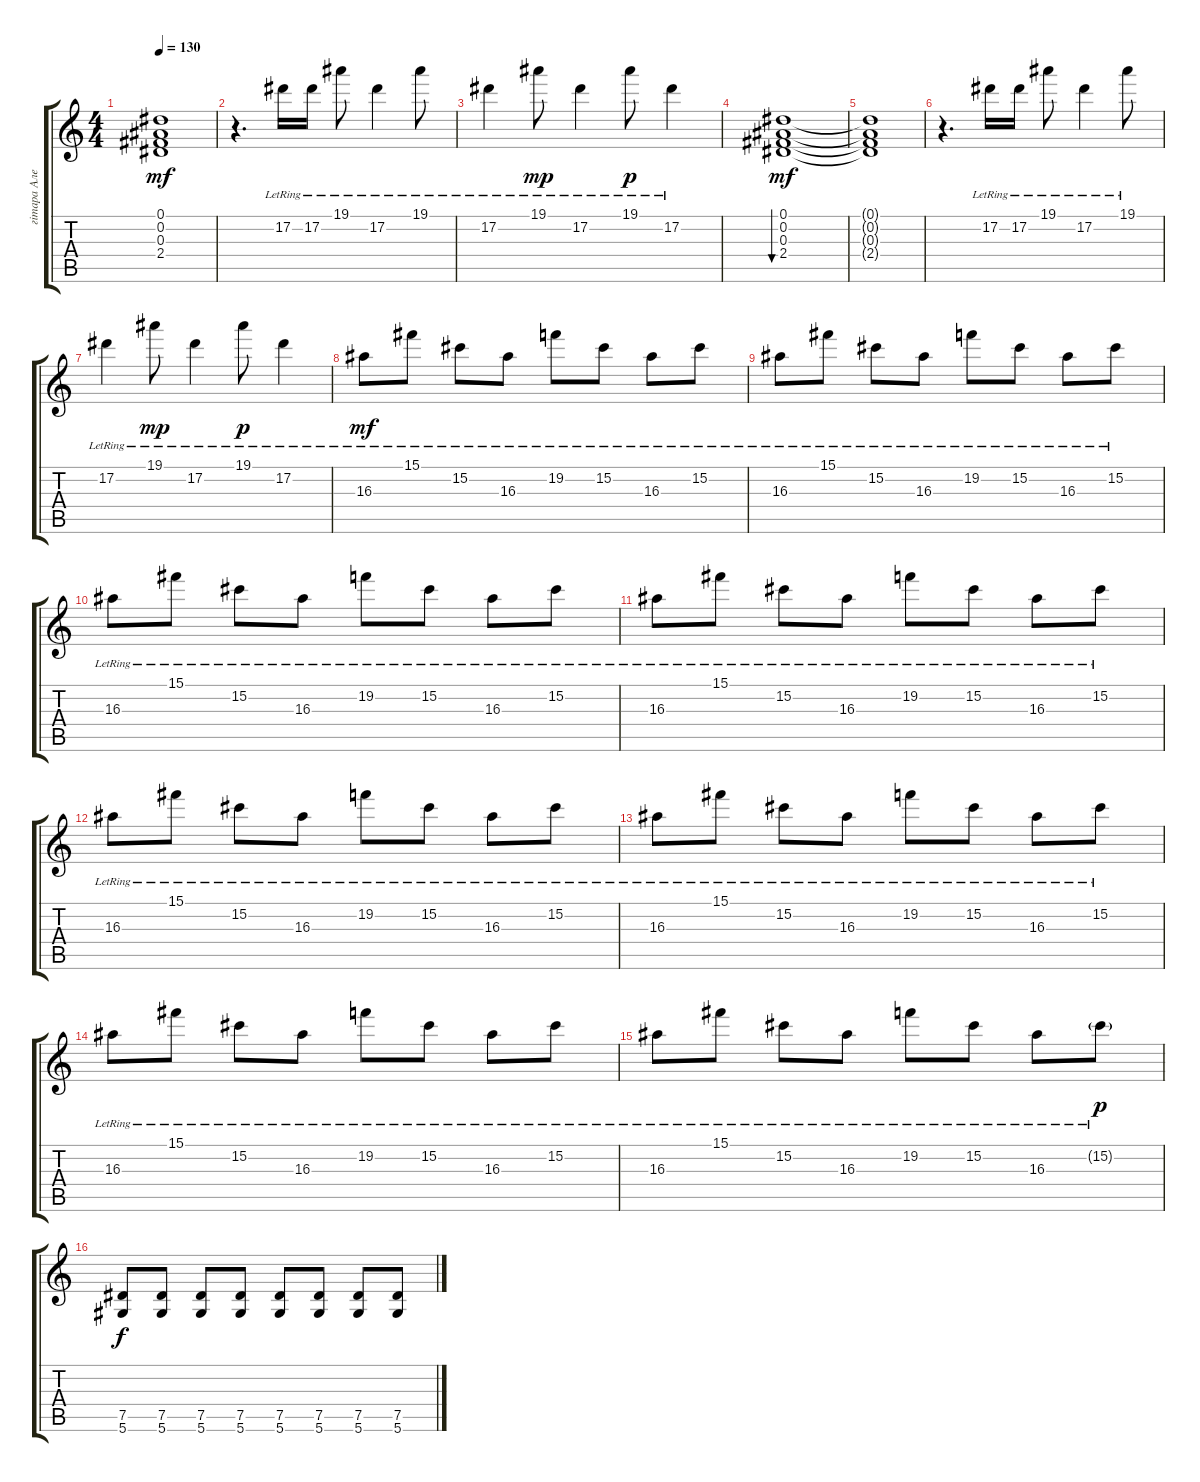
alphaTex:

\track ("гiтара Алесь" "гiтара Але") {instrument distortionguitar}
\staff {score tabs}
\tuning (Eb4 Bb3 Gb3 Db3 Ab2 Eb2) {hide}
\ts (4 4)
\tempo 130
\clef g2
\ks c
(0.1{t} 0.2{t} 0.3{t} 2.4{t}).1{dy mf} |
r.4{d} 17.2{lr}.16 17.2{lr}.16 19.1{lr}.8 17.2{lr}.4 19.1{lr}.8 |
17.2{lr}.4 19.1{lr}.8{dy mp} 17.2{lr}.4 19.1{lr}.8{dy p} 17.2{lr}.4 |
(0.1 0.2 0.3 2.4).1{bu 480 dy mf} |
(0.1{t} 0.2{t} 0.3{t} 2.4{t}).1 |
r.4{d} 17.2{lr}.16 17.2{lr}.16 19.1{lr}.8 17.2{lr}.4 19.1{lr}.8 |
17.2{lr}.4 19.1{lr}.8{dy mp} 17.2{lr}.4 19.1{lr}.8{dy p} 17.2{lr}.4 |
16.3{lr}.8{dy mf} 15.1{lr}.8 15.2{lr}.8 16.3{lr}.8 19.2{lr}.8 15.2{lr}.8 16.3{lr}.8 15.2{lr}.8 |
16.3{lr}.8 15.1{lr}.8 15.2{lr}.8 16.3{lr}.8 19.2{lr}.8 15.2{lr}.8 16.3{lr}.8 15.2{lr}.8 |
16.3{lr}.8 15.1{lr}.8 15.2{lr}.8 16.3{lr}.8 19.2{lr}.8 15.2{lr}.8 16.3{lr}.8 15.2{lr}.8 |
16.3{lr}.8 15.1{lr}.8 15.2{lr}.8 16.3{lr}.8 19.2{lr}.8 15.2{lr}.8 16.3{lr}.8 15.2{lr}.8 |
16.3{lr}.8 15.1{lr}.8 15.2{lr}.8 16.3{lr}.8 19.2{lr}.8 15.2{lr}.8 16.3{lr}.8 15.2{lr}.8 |
16.3{lr}.8 15.1{lr}.8 15.2{lr}.8 16.3{lr}.8 19.2{lr}.8 15.2{lr}.8 16.3{lr}.8 15.2{lr}.8 |
16.3{lr}.8 15.1{lr}.8 15.2{lr}.8 16.3{lr}.8 19.2{lr}.8 15.2{lr}.8 16.3{lr}.8 15.2{lr}.8 |
16.3{lr}.8 15.1{lr}.8 15.2{lr}.8 16.3{lr}.8 19.2{lr}.8 15.2{lr}.8 16.3{lr}.8 15.2{g lr}.8{dy p} |
(7.5 5.6).8{dy f instrument distortionguitar} (7.5 5.6).8 (7.5 5.6).8 (7.5 5.6).8 (7.5 5.6).8 (7.5 5.6).8 (7.5 5.6).8 (7.5 5.6).8
